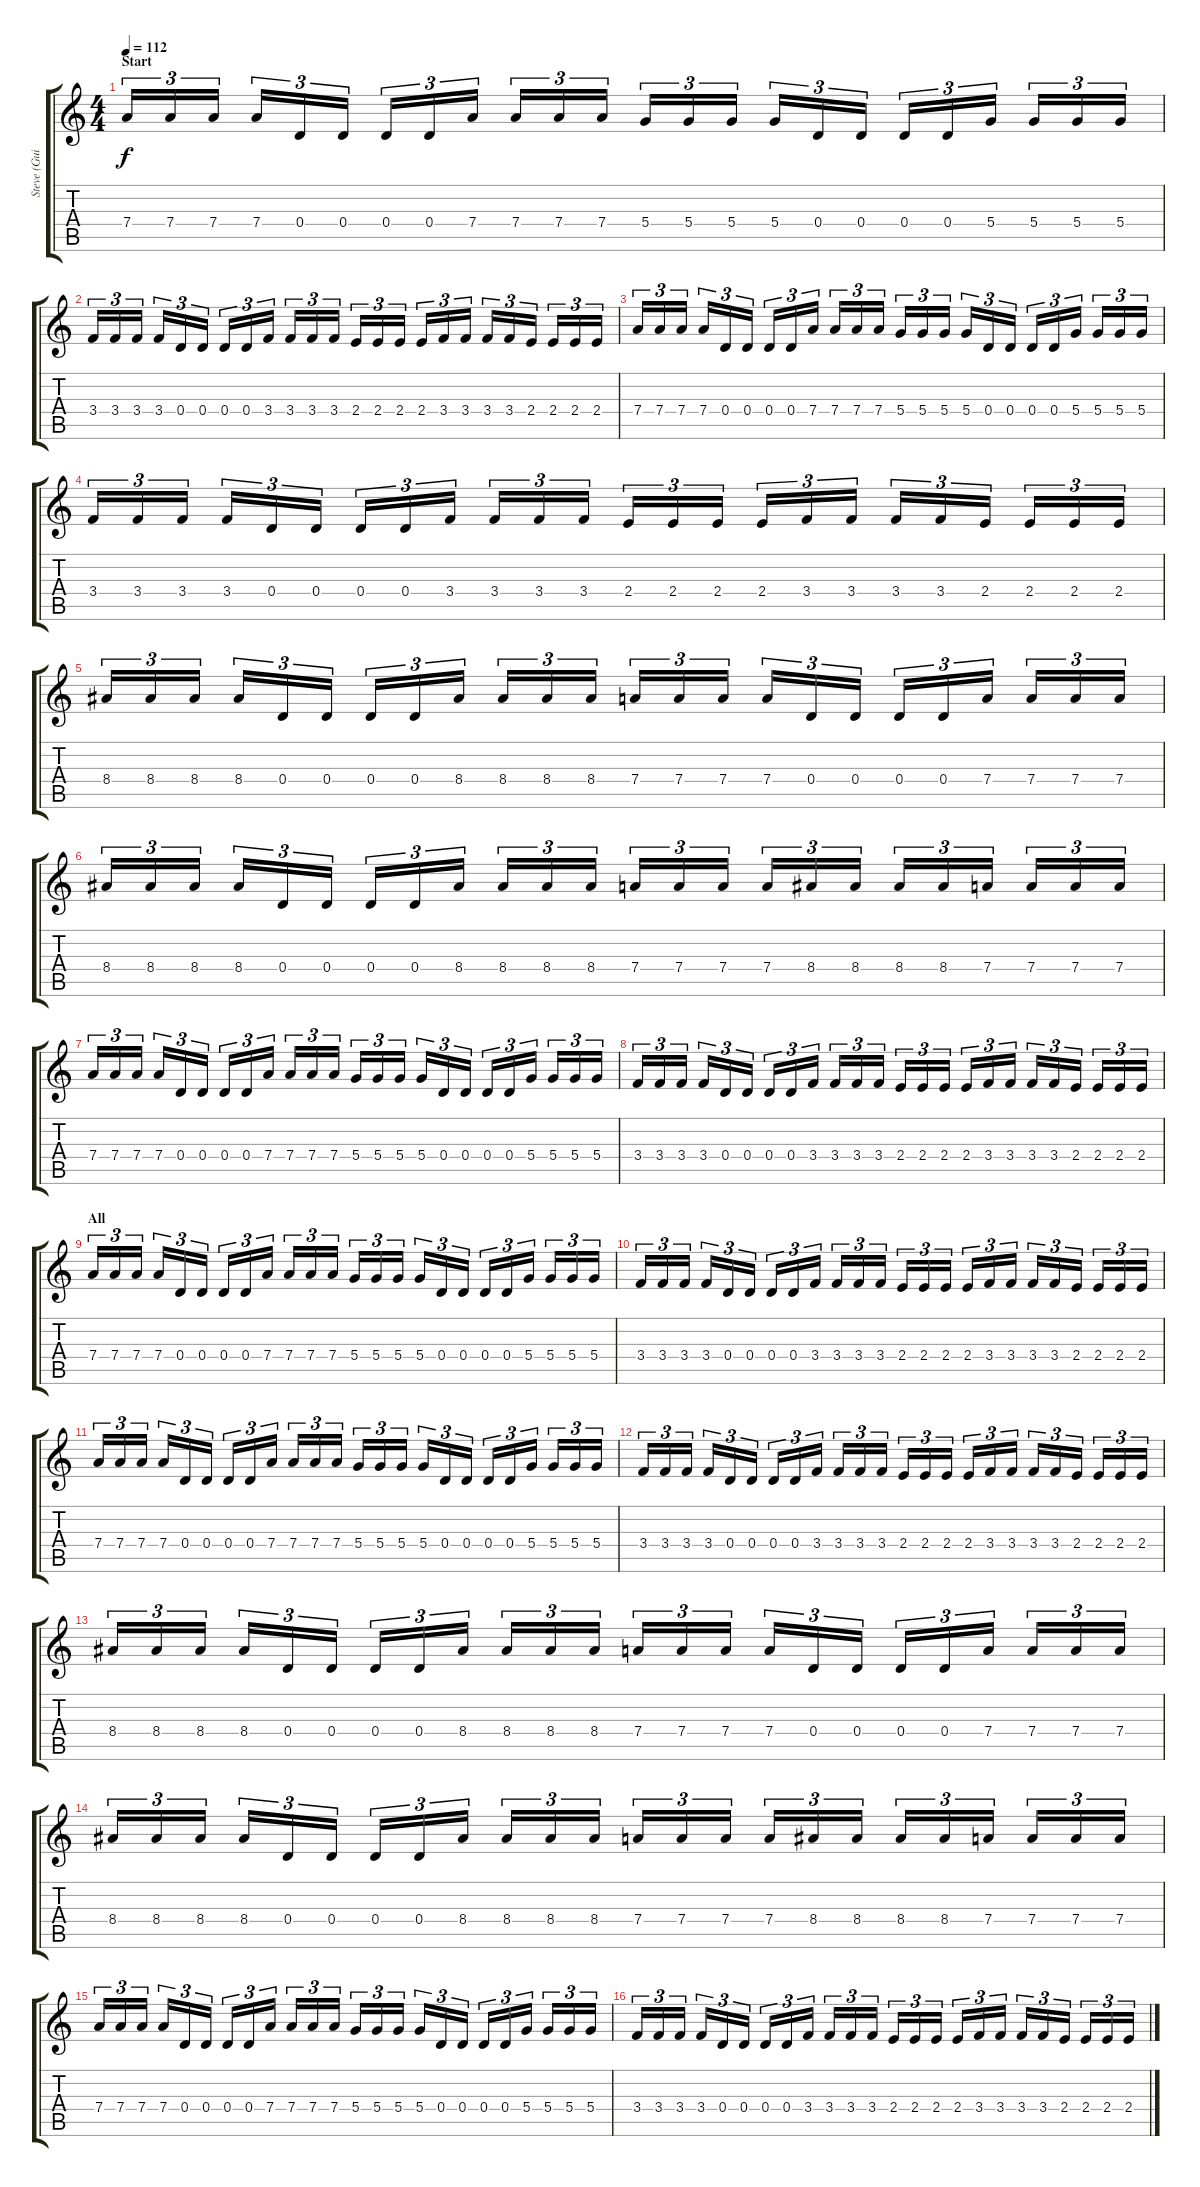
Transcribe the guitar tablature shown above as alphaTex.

\track ("Steve (Guitar)" "Steve (Gui") {instrument distortionguitar}
\staff {score tabs}
\tuning (E4 B3 G3 D3 A2 E2) {hide}
\ts (4 4)
\section ("" "Start")
\tempo 112
\clef g2
\ks c
7.4.16{tu (3 2) dy f volume 13 balance 0 instrument distortionguitar} 7.4.16{tu (3 2)} 7.4.16{tu (3 2)} 7.4.16{tu (3 2)} 0.4.16{tu (3 2)} 0.4.16{tu (3 2)} 0.4.16{tu (3 2)} 0.4.16{tu (3 2)} 7.4.16{tu (3 2)} 7.4.16{tu (3 2)} 7.4.16{tu (3 2)} 7.4.16{tu (3 2)} 5.4.16{tu (3 2)} 5.4.16{tu (3 2)} 5.4.16{tu (3 2)} 5.4.16{tu (3 2)} 0.4.16{tu (3 2)} 0.4.16{tu (3 2)} 0.4.16{tu (3 2)} 0.4.16{tu (3 2)} 5.4.16{tu (3 2)} 5.4.16{tu (3 2)} 5.4.16{tu (3 2)} 5.4.16{tu (3 2)} |
3.4.16{tu (3 2)} 3.4.16{tu (3 2)} 3.4.16{tu (3 2)} 3.4.16{tu (3 2)} 0.4.16{tu (3 2)} 0.4.16{tu (3 2)} 0.4.16{tu (3 2)} 0.4.16{tu (3 2)} 3.4.16{tu (3 2)} 3.4.16{tu (3 2)} 3.4.16{tu (3 2)} 3.4.16{tu (3 2)} 2.4.16{tu (3 2)} 2.4.16{tu (3 2)} 2.4.16{tu (3 2)} 2.4.16{tu (3 2)} 3.4.16{tu (3 2)} 3.4.16{tu (3 2)} 3.4.16{tu (3 2)} 3.4.16{tu (3 2)} 2.4.16{tu (3 2)} 2.4.16{tu (3 2)} 2.4.16{tu (3 2)} 2.4.16{tu (3 2)} |
7.4.16{tu (3 2)} 7.4.16{tu (3 2)} 7.4.16{tu (3 2)} 7.4.16{tu (3 2)} 0.4.16{tu (3 2)} 0.4.16{tu (3 2)} 0.4.16{tu (3 2)} 0.4.16{tu (3 2)} 7.4.16{tu (3 2)} 7.4.16{tu (3 2)} 7.4.16{tu (3 2)} 7.4.16{tu (3 2)} 5.4.16{tu (3 2)} 5.4.16{tu (3 2)} 5.4.16{tu (3 2)} 5.4.16{tu (3 2)} 0.4.16{tu (3 2)} 0.4.16{tu (3 2)} 0.4.16{tu (3 2)} 0.4.16{tu (3 2)} 5.4.16{tu (3 2)} 5.4.16{tu (3 2)} 5.4.16{tu (3 2)} 5.4.16{tu (3 2)} |
3.4.16{tu (3 2)} 3.4.16{tu (3 2)} 3.4.16{tu (3 2)} 3.4.16{tu (3 2)} 0.4.16{tu (3 2)} 0.4.16{tu (3 2)} 0.4.16{tu (3 2)} 0.4.16{tu (3 2)} 3.4.16{tu (3 2)} 3.4.16{tu (3 2)} 3.4.16{tu (3 2)} 3.4.16{tu (3 2)} 2.4.16{tu (3 2)} 2.4.16{tu (3 2)} 2.4.16{tu (3 2)} 2.4.16{tu (3 2)} 3.4.16{tu (3 2)} 3.4.16{tu (3 2)} 3.4.16{tu (3 2)} 3.4.16{tu (3 2)} 2.4.16{tu (3 2)} 2.4.16{tu (3 2)} 2.4.16{tu (3 2)} 2.4.16{tu (3 2)} |
8.4.16{tu (3 2)} 8.4.16{tu (3 2)} 8.4.16{tu (3 2)} 8.4.16{tu (3 2)} 0.4.16{tu (3 2)} 0.4.16{tu (3 2)} 0.4.16{tu (3 2)} 0.4.16{tu (3 2)} 8.4.16{tu (3 2)} 8.4.16{tu (3 2)} 8.4.16{tu (3 2)} 8.4.16{tu (3 2)} 7.4.16{tu (3 2)} 7.4.16{tu (3 2)} 7.4.16{tu (3 2)} 7.4.16{tu (3 2)} 0.4.16{tu (3 2)} 0.4.16{tu (3 2)} 0.4.16{tu (3 2)} 0.4.16{tu (3 2)} 7.4.16{tu (3 2)} 7.4.16{tu (3 2)} 7.4.16{tu (3 2)} 7.4.16{tu (3 2)} |
8.4.16{tu (3 2)} 8.4.16{tu (3 2)} 8.4.16{tu (3 2)} 8.4.16{tu (3 2)} 0.4.16{tu (3 2)} 0.4.16{tu (3 2)} 0.4.16{tu (3 2)} 0.4.16{tu (3 2)} 8.4.16{tu (3 2)} 8.4.16{tu (3 2)} 8.4.16{tu (3 2)} 8.4.16{tu (3 2)} 7.4.16{tu (3 2)} 7.4.16{tu (3 2)} 7.4.16{tu (3 2)} 7.4.16{tu (3 2)} 8.4.16{tu (3 2)} 8.4.16{tu (3 2)} 8.4.16{tu (3 2)} 8.4.16{tu (3 2)} 7.4.16{tu (3 2)} 7.4.16{tu (3 2)} 7.4.16{tu (3 2)} 7.4.16{tu (3 2)} |
7.4.16{tu (3 2)} 7.4.16{tu (3 2)} 7.4.16{tu (3 2)} 7.4.16{tu (3 2)} 0.4.16{tu (3 2)} 0.4.16{tu (3 2)} 0.4.16{tu (3 2)} 0.4.16{tu (3 2)} 7.4.16{tu (3 2)} 7.4.16{tu (3 2)} 7.4.16{tu (3 2)} 7.4.16{tu (3 2)} 5.4.16{tu (3 2)} 5.4.16{tu (3 2)} 5.4.16{tu (3 2)} 5.4.16{tu (3 2)} 0.4.16{tu (3 2)} 0.4.16{tu (3 2)} 0.4.16{tu (3 2)} 0.4.16{tu (3 2)} 5.4.16{tu (3 2)} 5.4.16{tu (3 2)} 5.4.16{tu (3 2)} 5.4.16{tu (3 2)} |
3.4.16{tu (3 2)} 3.4.16{tu (3 2)} 3.4.16{tu (3 2)} 3.4.16{tu (3 2)} 0.4.16{tu (3 2)} 0.4.16{tu (3 2)} 0.4.16{tu (3 2)} 0.4.16{tu (3 2)} 3.4.16{tu (3 2)} 3.4.16{tu (3 2)} 3.4.16{tu (3 2)} 3.4.16{tu (3 2)} 2.4.16{tu (3 2)} 2.4.16{tu (3 2)} 2.4.16{tu (3 2)} 2.4.16{tu (3 2)} 3.4.16{tu (3 2)} 3.4.16{tu (3 2)} 3.4.16{tu (3 2)} 3.4.16{tu (3 2)} 2.4.16{tu (3 2)} 2.4.16{tu (3 2)} 2.4.16{tu (3 2)} 2.4.16{tu (3 2)} |
\section ("" "All")
7.4.16{tu (3 2)} 7.4.16{tu (3 2)} 7.4.16{tu (3 2)} 7.4.16{tu (3 2)} 0.4.16{tu (3 2)} 0.4.16{tu (3 2)} 0.4.16{tu (3 2)} 0.4.16{tu (3 2)} 7.4.16{tu (3 2)} 7.4.16{tu (3 2)} 7.4.16{tu (3 2)} 7.4.16{tu (3 2)} 5.4.16{tu (3 2)} 5.4.16{tu (3 2)} 5.4.16{tu (3 2)} 5.4.16{tu (3 2)} 0.4.16{tu (3 2)} 0.4.16{tu (3 2)} 0.4.16{tu (3 2)} 0.4.16{tu (3 2)} 5.4.16{tu (3 2)} 5.4.16{tu (3 2)} 5.4.16{tu (3 2)} 5.4.16{tu (3 2)} |
3.4.16{tu (3 2)} 3.4.16{tu (3 2)} 3.4.16{tu (3 2)} 3.4.16{tu (3 2)} 0.4.16{tu (3 2)} 0.4.16{tu (3 2)} 0.4.16{tu (3 2)} 0.4.16{tu (3 2)} 3.4.16{tu (3 2)} 3.4.16{tu (3 2)} 3.4.16{tu (3 2)} 3.4.16{tu (3 2)} 2.4.16{tu (3 2)} 2.4.16{tu (3 2)} 2.4.16{tu (3 2)} 2.4.16{tu (3 2)} 3.4.16{tu (3 2)} 3.4.16{tu (3 2)} 3.4.16{tu (3 2)} 3.4.16{tu (3 2)} 2.4.16{tu (3 2)} 2.4.16{tu (3 2)} 2.4.16{tu (3 2)} 2.4.16{tu (3 2)} |
7.4.16{tu (3 2)} 7.4.16{tu (3 2)} 7.4.16{tu (3 2)} 7.4.16{tu (3 2)} 0.4.16{tu (3 2)} 0.4.16{tu (3 2)} 0.4.16{tu (3 2)} 0.4.16{tu (3 2)} 7.4.16{tu (3 2)} 7.4.16{tu (3 2)} 7.4.16{tu (3 2)} 7.4.16{tu (3 2)} 5.4.16{tu (3 2)} 5.4.16{tu (3 2)} 5.4.16{tu (3 2)} 5.4.16{tu (3 2)} 0.4.16{tu (3 2)} 0.4.16{tu (3 2)} 0.4.16{tu (3 2)} 0.4.16{tu (3 2)} 5.4.16{tu (3 2)} 5.4.16{tu (3 2)} 5.4.16{tu (3 2)} 5.4.16{tu (3 2)} |
3.4.16{tu (3 2)} 3.4.16{tu (3 2)} 3.4.16{tu (3 2)} 3.4.16{tu (3 2)} 0.4.16{tu (3 2)} 0.4.16{tu (3 2)} 0.4.16{tu (3 2)} 0.4.16{tu (3 2)} 3.4.16{tu (3 2)} 3.4.16{tu (3 2)} 3.4.16{tu (3 2)} 3.4.16{tu (3 2)} 2.4.16{tu (3 2)} 2.4.16{tu (3 2)} 2.4.16{tu (3 2)} 2.4.16{tu (3 2)} 3.4.16{tu (3 2)} 3.4.16{tu (3 2)} 3.4.16{tu (3 2)} 3.4.16{tu (3 2)} 2.4.16{tu (3 2)} 2.4.16{tu (3 2)} 2.4.16{tu (3 2)} 2.4.16{tu (3 2)} |
8.4.16{tu (3 2)} 8.4.16{tu (3 2)} 8.4.16{tu (3 2)} 8.4.16{tu (3 2)} 0.4.16{tu (3 2)} 0.4.16{tu (3 2)} 0.4.16{tu (3 2)} 0.4.16{tu (3 2)} 8.4.16{tu (3 2)} 8.4.16{tu (3 2)} 8.4.16{tu (3 2)} 8.4.16{tu (3 2)} 7.4.16{tu (3 2)} 7.4.16{tu (3 2)} 7.4.16{tu (3 2)} 7.4.16{tu (3 2)} 0.4.16{tu (3 2)} 0.4.16{tu (3 2)} 0.4.16{tu (3 2)} 0.4.16{tu (3 2)} 7.4.16{tu (3 2)} 7.4.16{tu (3 2)} 7.4.16{tu (3 2)} 7.4.16{tu (3 2)} |
8.4.16{tu (3 2)} 8.4.16{tu (3 2)} 8.4.16{tu (3 2)} 8.4.16{tu (3 2)} 0.4.16{tu (3 2)} 0.4.16{tu (3 2)} 0.4.16{tu (3 2)} 0.4.16{tu (3 2)} 8.4.16{tu (3 2)} 8.4.16{tu (3 2)} 8.4.16{tu (3 2)} 8.4.16{tu (3 2)} 7.4.16{tu (3 2)} 7.4.16{tu (3 2)} 7.4.16{tu (3 2)} 7.4.16{tu (3 2)} 8.4.16{tu (3 2)} 8.4.16{tu (3 2)} 8.4.16{tu (3 2)} 8.4.16{tu (3 2)} 7.4.16{tu (3 2)} 7.4.16{tu (3 2)} 7.4.16{tu (3 2)} 7.4.16{tu (3 2)} |
7.4.16{tu (3 2)} 7.4.16{tu (3 2)} 7.4.16{tu (3 2)} 7.4.16{tu (3 2)} 0.4.16{tu (3 2)} 0.4.16{tu (3 2)} 0.4.16{tu (3 2)} 0.4.16{tu (3 2)} 7.4.16{tu (3 2)} 7.4.16{tu (3 2)} 7.4.16{tu (3 2)} 7.4.16{tu (3 2)} 5.4.16{tu (3 2)} 5.4.16{tu (3 2)} 5.4.16{tu (3 2)} 5.4.16{tu (3 2)} 0.4.16{tu (3 2)} 0.4.16{tu (3 2)} 0.4.16{tu (3 2)} 0.4.16{tu (3 2)} 5.4.16{tu (3 2)} 5.4.16{tu (3 2)} 5.4.16{tu (3 2)} 5.4.16{tu (3 2)} |
3.4.16{tu (3 2)} 3.4.16{tu (3 2)} 3.4.16{tu (3 2)} 3.4.16{tu (3 2)} 0.4.16{tu (3 2)} 0.4.16{tu (3 2)} 0.4.16{tu (3 2)} 0.4.16{tu (3 2)} 3.4.16{tu (3 2)} 3.4.16{tu (3 2)} 3.4.16{tu (3 2)} 3.4.16{tu (3 2)} 2.4.16{tu (3 2)} 2.4.16{tu (3 2)} 2.4.16{tu (3 2)} 2.4.16{tu (3 2)} 3.4.16{tu (3 2)} 3.4.16{tu (3 2)} 3.4.16{tu (3 2)} 3.4.16{tu (3 2)} 2.4.16{tu (3 2)} 2.4.16{tu (3 2)} 2.4.16{tu (3 2)} 2.4.16{tu (3 2)}
